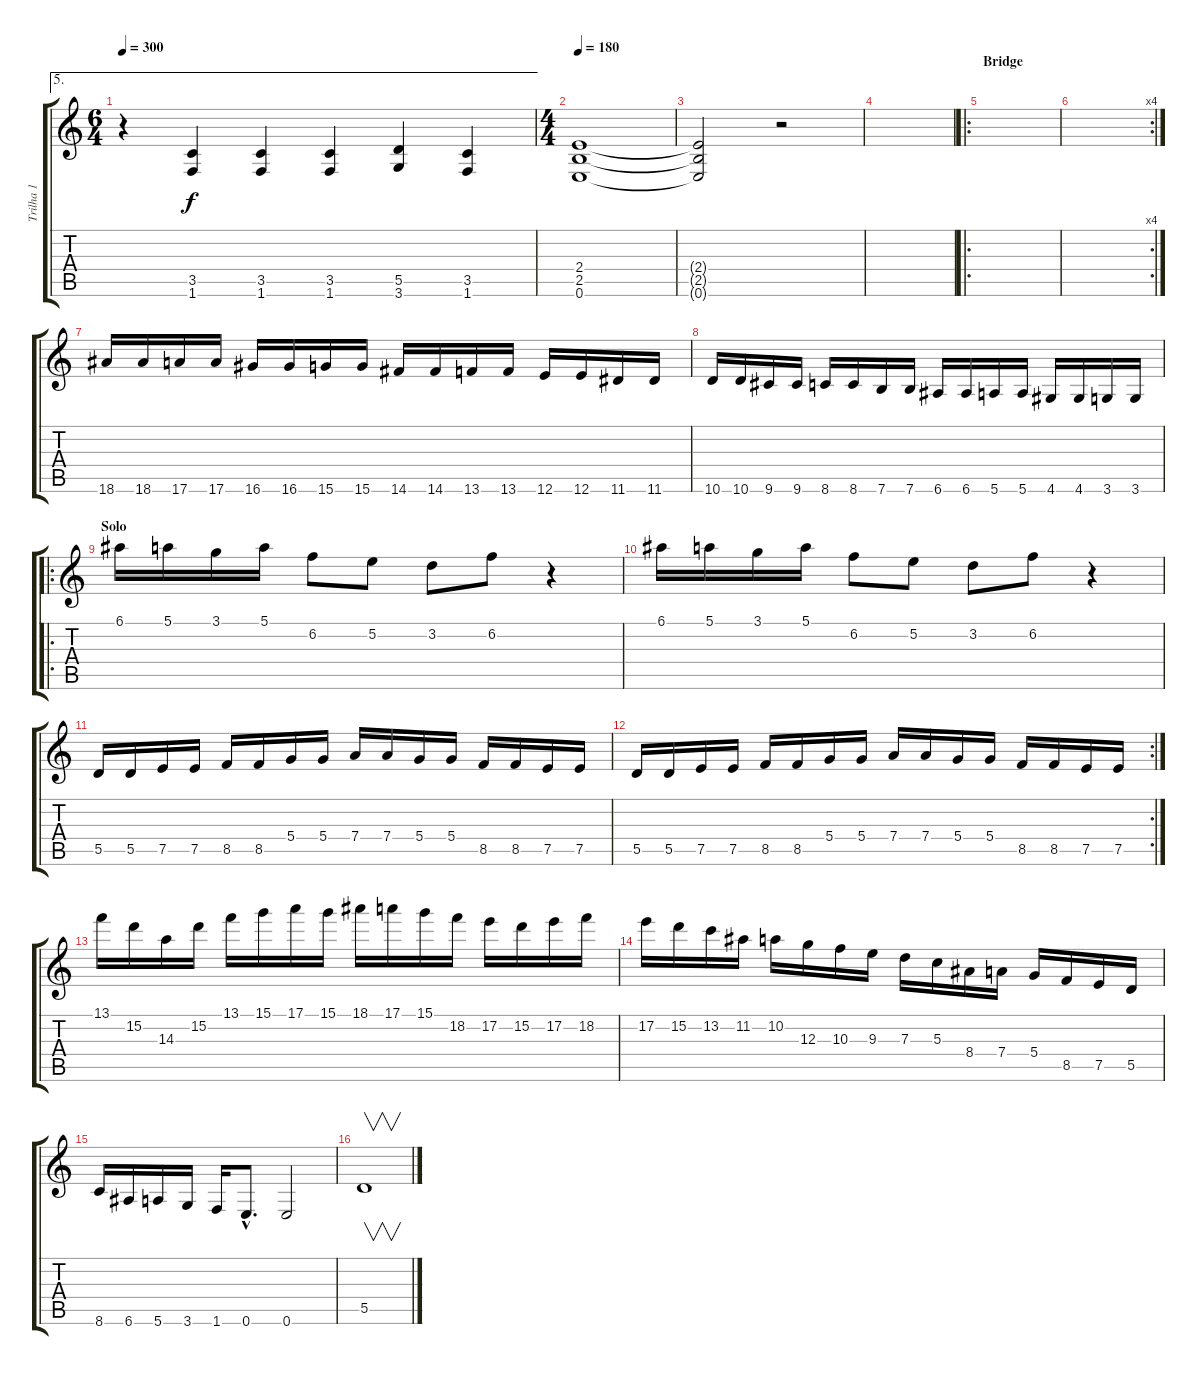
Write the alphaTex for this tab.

\track ("Trilha 1" "Trilha 1") {instrument distortionguitar}
\staff {score tabs}
\tuning (E4 B3 G3 D3 A2 E2) {hide}
\ae 5
\ts (6 4)
\tempo 300
\clef g2
\ks c
r.4{dy f} (3.5 1.6).4 (3.5 1.6).4 (3.5 1.6).4 (5.5 3.6).4 (3.5 1.6).4 |
\ts (4 4)
\tempo 180
(2.4 2.5 0.6).1 |
(2.4{t} 2.5{t} 0.6{t}).2 r.2 |
|
\ro
\section ("" "Bridge")
|
\rc 4
|
18.6.16 18.6.16 17.6.16 17.6.16 16.6.16 16.6.16 15.6.16 15.6.16 14.6.16 14.6.16 13.6.16 13.6.16 12.6.16 12.6.16 11.6.16 11.6.16 |
10.6.16 10.6.16 9.6.16 9.6.16 8.6.16 8.6.16 7.6.16 7.6.16 6.6.16 6.6.16 5.6.16 5.6.16 4.6.16 4.6.16 3.6.16 3.6.16 |
\ro
\section ("" "Solo")
6.1.16 5.1.16 3.1.16 5.1.16 6.2.8 5.2.8 3.2.8 6.2.8 r.4 |
6.1.16 5.1.16 3.1.16 5.1.16 6.2.8 5.2.8 3.2.8 6.2.8 r.4 |
5.5.16 5.5.16 7.5.16 7.5.16 8.5.16 8.5.16 5.4.16 5.4.16 7.4.16 7.4.16 5.4.16 5.4.16 8.5.16 8.5.16 7.5.16 7.5.16 |
\rc 2
5.5.16 5.5.16 7.5.16 7.5.16 8.5.16 8.5.16 5.4.16 5.4.16 7.4.16 7.4.16 5.4.16 5.4.16 8.5.16 8.5.16 7.5.16 7.5.16 |
13.1.16 15.2.16 14.3.16 15.2.16 13.1.16 15.1.16 17.1.16 15.1.16 18.1.16 17.1.16 15.1.16 18.2.16 17.2.16 15.2.16 17.2.16 18.2.16 |
17.2.16 15.2.16 13.2.16 11.2.16 10.2.16 12.3.16 10.3.16 9.3.16 7.3.16 5.3.16 8.4.16 7.4.16 5.4.16 8.5.16 7.5.16 5.5.16 |
8.6.16 6.6.16 5.6.16 3.6.16 1.6.16 0.6{hac}.8{d} 0.6.2 |
5.5.1{v}
